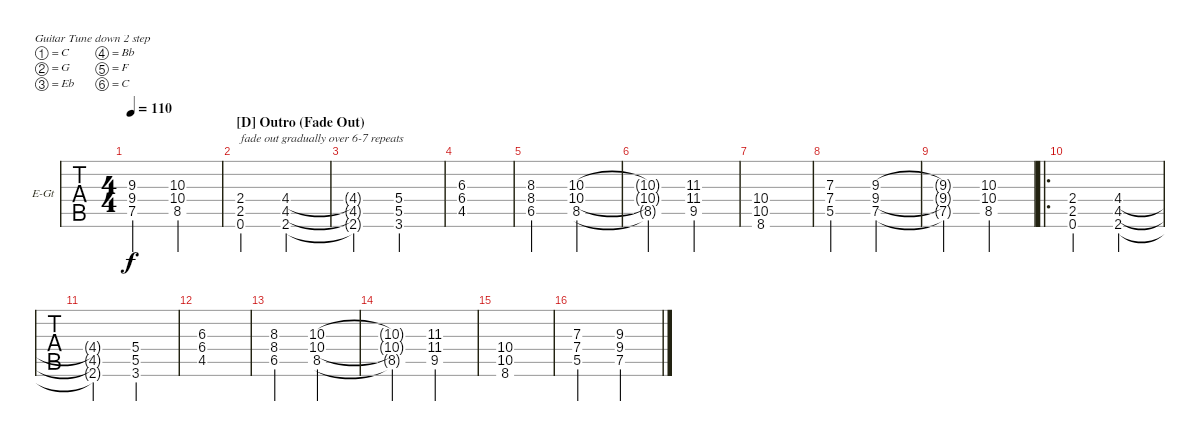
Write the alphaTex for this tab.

\defaultSystemsLayout 4
\bracketExtendMode groupsimilarinstruments
\firstSystemTrackNameOrientation horizontal
\otherSystemsTrackNameOrientation horizontal
\track ("Rhythm" "E-Gt") {instrument distortionguitar}
\staff {tabs}
\tuning (C4 G3 Eb3 Bb2 F2 C2)
\ts (4 4)
\tempo 110
\clef g2
\ks cminor
(7.5{t} 9.4{t} 9.3{t}).2{dy f} (8.5 10.4 10.3).2 |
\section ("D" "Outro (Fade Out)")
(0.6 2.5 2.4).2{txt "fade out gradually over 6-7 repeats"} (2.6 4.5 4.4).2 |
(4.4{t} 4.5{t} 2.6{t}).2 (3.6 5.5 5.4).2 |
(4.5 6.4 6.3).1 |
(6.5 8.4 8.3).2 (8.5 10.4 10.3).2 |
(8.5{t} 10.4{t} 10.3{t}).2 (9.5 11.3 11.4).2 |
(8.6 10.5 10.4).1 |
(5.5 7.4 7.3).2 (7.5 9.4 9.3).2 |
(7.5{t} 9.4{t} 9.3{t}).2 (8.5 10.4 10.3).2 |
\ro
(0.6 2.5 2.4).2 (2.6 4.5 4.4).2 |
(4.4{t} 4.5{t} 2.6{t}).2 (3.6 5.5 5.4).2 |
(4.5 6.4 6.3).1 |
(6.5 8.4 8.3).2 (8.5 10.4 10.3).2 |
(8.5{t} 10.4{t} 10.3{t}).2 (9.5 11.3 11.4).2 |
(8.6 10.5 10.4).1 |
(5.5 7.4 7.3).2 (7.5 9.4 9.3).2
